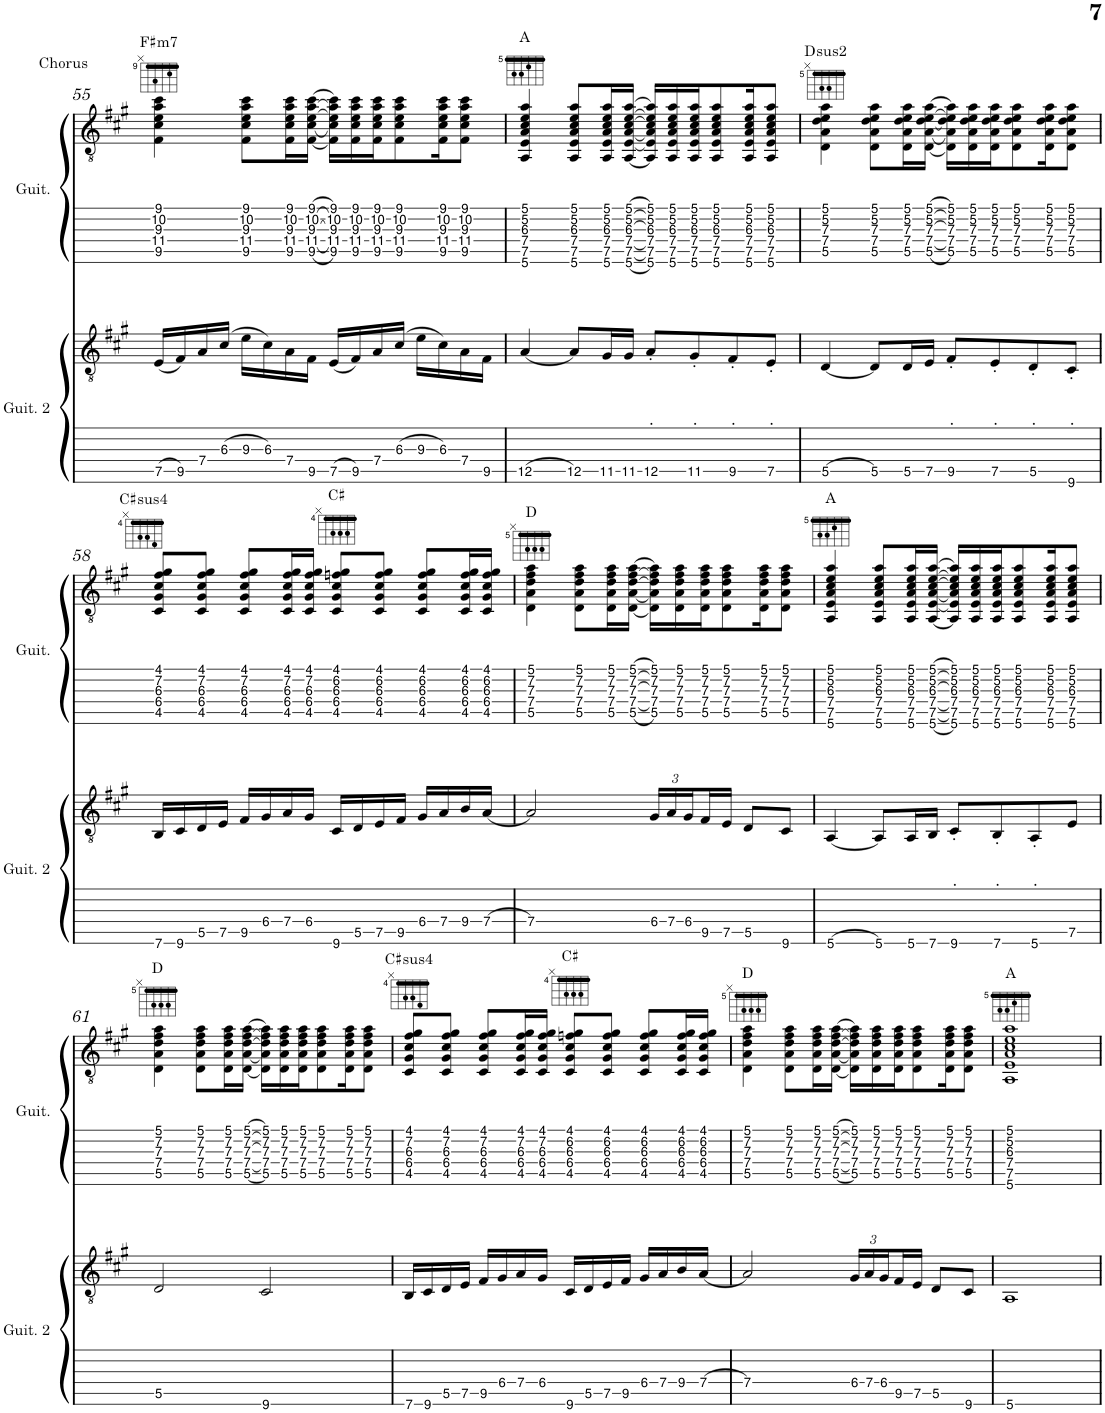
**kern	**kern	**kern	**kern	**harte
*part2	*part2	*part1	*part1	*part1
*staff4	*staff3	*staff2	*staff1	*
*I"Guitar 2	*	*I"Guitar 1	*	*
*I'Guit. 2	*	*I'Guit.	*	*
!!LO:PB:g=z
*	*clefGv2	*	*clefGv2	*
*k[f#c#g#]	*k[f#c#g#]	*k[f#c#g#]	*k[f#c#g#]	*
*M4/4	*M4/4	*M4/4	*M4/4	*
=55	=55	=55	=55	=55
!	!	!	!LO:TX:a:t=Chorus	!LO:H:kt=m7
16ELL	(16E/LL	4F# 4c# 4e 4a 4cc#	4F#\ 4c#\ 4e\ 4a\ 4cc#\	F#:min7
16F#J	16F#/)	.	.	.
16AL	16A/	.	.	.
16c#JJ	(16c#/JJ	.	.	.
16eLL	16e\LL	8F#\ 8c#\ 8e\ 8a\ 8cc#\L	8F#\ 8c#\ 8e\ 8a\ 8cc#\L	.
16c#J	16c#\)	.	.	.
16AL	16A\	16F#\ 16c#\ 16e\ 16a\ 16cc#\L	16F#\ 16c#\ 16e\ 16a\ 16cc#\L	.
16F#JJ	16F#\JJ	[16F#\ [16c#\ [16e\ [16a\ [16cc#\JJ	[16F#\ [16c#\ [16e\ [16a\ [16cc#\JJ	.
16ELL	(16E/LL	16F#]\ 16c#]\ 16e]\ 16a]\ 16cc#]\LL	16F#\] 16c#\] 16e\] 16a\] 16cc#\]LL	.
16F#J	16F#/)	16F#\ 16c#\ 16e\ 16a\ 16cc#\J	16F#\ 16c#\ 16e\ 16a\ 16cc#\	.
16AL	16A/	16F#\ 16c#\ 16e\ 16a\ 16cc#\K	16F#\ 16c#\ 16e\ 16a\ 16cc#\J	.
16c#JJ	(16c#/JJ	8F#\ 8c#\ 8e\ 8a\ 8cc#\J	8F#\ 8c#\ 8e\ 8a\ 8cc#\	.
16eLL	16e\LL	.	.	.
16c#J	16c#\)	16F#\ 16c#\ 16e\ 16a\ 16cc#\KL	16F#\ 16c#\ 16e\ 16a\ 16cc#\K	.
16AL	16A\	8F#\ 8c#\ 8e\ 8a\ 8cc#\J	8F#\ 8c#\ 8e\ 8a\ 8cc#\J	.
16F#JJ	16F#\JJ	.	.	.
=56	=56	=56	=56	=56
[4A	[4A/	4AA 4E 4A 4c# 4e 4a	4AA/ 4E/ 4A/ 4c#/ 4e/ 4a/	A:maj
8AL]	8A/L]	8AA\ 8E\ 8A\ 8c#\ 8e\ 8a\L	8AA/ 8E/ 8A/ 8c#/ 8e/ 8a/L	.
16G#L	16G#/L	16AA\ 16E\ 16A\ 16c#\ 16e\ 16a\L	16AA/ 16E/ 16A/ 16c#/ 16e/ 16a/L	.
16G#JJ	16G#/JJ	[16AA\ [16E\ [16A\ [16c#\ [16e\ [16a\JJ	[16AA/ [16E/ [16A/ [16c#/ [16e/ [16a/JJ	.
8A'L	8A'/L	16AA]\ 16E]\ 16A]\ 16c#]\ 16e]\ 16a]\LL	16AA/] 16E/] 16A/] 16c#/] 16e/] 16a/]LL	.
.	.	16AA\ 16E\ 16A\ 16c#\ 16e\ 16a\J	16AA/ 16E/ 16A/ 16c#/ 16e/ 16a/	.
8G#'J	8G#'/	16AA\ 16E\ 16A\ 16c#\ 16e\ 16a\K	16AA/ 16E/ 16A/ 16c#/ 16e/ 16a/J	.
.	.	8AA\ 8E\ 8A\ 8c#\ 8e\ 8a\J	8AA/ 8E/ 8A/ 8c#/ 8e/ 8a/	.
8F#'L	8F#'/	.	.	.
.	.	16AA\ 16E\ 16A\ 16c#\ 16e\ 16a\KL	16AA/ 16E/ 16A/ 16c#/ 16e/ 16a/K	.
8E'J	8E'/J	8AA\ 8E\ 8A\ 8c#\ 8e\ 8a\J	8AA/ 8E/ 8A/ 8c#/ 8e/ 8a/J	.
=57	=57	=57	=57	=57
!	!	!	!	!LO:H:kt=2
[4D	[4D/	4D 4A 4d 4e 4a	4D\ 4A\ 4d\ 4e\ 4a\	D:(1,2,5)
8DL]	8D/L]	8D\ 8A\ 8d\ 8e\ 8a\L	8D\ 8A\ 8d\ 8e\ 8a\L	.
16DL	16D/L	16D\ 16A\ 16d\ 16e\ 16a\L	16D\ 16A\ 16d\ 16e\ 16a\L	.
16EJJ	16E/JJ	[16D\ [16A\ [16d\ [16e\ [16a\JJ	[16D\ [16A\ [16d\ [16e\ [16a\JJ	.
8F#'L	8F#'/L	16D]\ 16A]\ 16d]\ 16e]\ 16a]\LL	16D\] 16A\] 16d\] 16e\] 16a\]LL	.
.	.	16D\ 16A\ 16d\ 16e\ 16a\J	16D\ 16A\ 16d\ 16e\ 16a\	.
8E'J	8E'/	16D\ 16A\ 16d\ 16e\ 16a\K	16D\ 16A\ 16d\ 16e\ 16a\J	.
.	.	8D\ 8A\ 8d\ 8e\ 8a\J	8D\ 8A\ 8d\ 8e\ 8a\	.
8D'L	8D'/	.	.	.
.	.	16D\ 16A\ 16d\ 16e\ 16a\KL	16D\ 16A\ 16d\ 16e\ 16a\K	.
8C#'J	8C#'/J	8D\ 8A\ 8d\ 8e\ 8a\J	8D\ 8A\ 8d\ 8e\ 8a\J	.
!!LO:LB:g=z
=58	=58	=58	=58	=58
!	!	!	!	!LO:H:kt=4
16BBLL	16BB/LL	8C#\ 8G#\ 8c#\ 8f#\ 8g#\L	8C#/ 8G#/ 8c#/ 8f#/ 8g#/L	C#:sus4
16C#J	16C#/	.	.	.
16DL	16D/	8C#\ 8G#\ 8c#\ 8f#\ 8g#\J	8C#/ 8G#/ 8c#/ 8f#/ 8g#/J	.
16EJJ	16E/JJ	.	.	.
16F#LL	16F#/LL	8C#\ 8G#\ 8c#\ 8f#\ 8g#\L	8C#/ 8G#/ 8c#/ 8f#/ 8g#/L	.
16G#J	16G#/	.	.	.
16AL	16A/	16C#\ 16G#\ 16c#\ 16f#\ 16g#\L	16C#/ 16G#/ 16c#/ 16f#/ 16g#/L	.
16G#JJ	16G#/JJ	16C#\ 16G#\ 16c#\ 16f#\ 16g#\JJ	16C#/ 16G#/ 16c#/ 16f#/ 16g#/JJ	.
16C#LL	16C#/LL	8C#\ 8G#\ 8c#\ 8fn\ 8g#\L	8C#/ 8G#/ 8c#/ 8fn/ 8g#/L	C#:maj
16DJ	16D/	.	.	.
16EL	16E/	8C#\ 8G#\ 8c#\ 8f\ 8g#\J	8C#/ 8G#/ 8c#/ 8f/ 8g#/J	.
16F#JJ	16F#/JJ	.	.	.
16G#LL	16G#/LL	8C#\ 8G#\ 8c#\ 8f\ 8g#\L	8C#/ 8G#/ 8c#/ 8f/ 8g#/L	.
16AJ	16A/	.	.	.
16BL	16B/	16C#\ 16G#\ 16c#\ 16f\ 16g#\L	16C#/ 16G#/ 16c#/ 16f/ 16g#/L	.
[16AJJ	[16A/JJ	16C#\ 16G#\ 16c#\ 16f\ 16g#\JJ	16C#/ 16G#/ 16c#/ 16f/ 16g#/JJ	.
=59	=59	=59	=59	=59
2A]	2A/]	4D 4A 4d 4f# 4a	4D\ 4A\ 4d\ 4f#\ 4a\	D:maj
.	.	8D\ 8A\ 8d\ 8f#\ 8a\L	8D\ 8A\ 8d\ 8f#\ 8a\L	.
.	.	16D\ 16A\ 16d\ 16f#\ 16a\L	16D\ 16A\ 16d\ 16f#\ 16a\L	.
.	.	[16D\ [16A\ [16d\ [16f#\ [16a\JJ	[16D\ [16A\ [16d\ [16f#\ [16a\JJ	.
*Xbrackettup	*Xbrackettup	*	*	*
24G#LL	24G#/LL	16D]\ 16A]\ 16d]\ 16f#]\ 16a]\LL	16D\] 16A\] 16d\] 16f#\] 16a\]LL	.
24A	24A/	.	.	.
.	.	16D\ 16A\ 16d\ 16f#\ 16a\J	16D\ 16A\ 16d\ 16f#\ 16a\	.
24G#J	24G#/	.	.	.
16F#L	16F#/	16D\ 16A\ 16d\ 16f#\ 16a\K	16D\ 16A\ 16d\ 16f#\ 16a\J	.
16EJJ	16E/JJ	8D\ 8A\ 8d\ 8f#\ 8a\J	8D\ 8A\ 8d\ 8f#\ 8a\	.
8DL	8D/L	.	.	.
.	.	16D\ 16A\ 16d\ 16f#\ 16a\KL	16D\ 16A\ 16d\ 16f#\ 16a\K	.
8C#J	8C#/J	8D\ 8A\ 8d\ 8f#\ 8a\J	8D\ 8A\ 8d\ 8f#\ 8a\J	.
=60	=60	=60	=60	=60
[4AA	[4AA/	4AA 4E 4A 4c# 4e 4a	4AA/ 4E/ 4A/ 4c#/ 4e/ 4a/	A:maj
8AAL]	8AA/L]	8AA\ 8E\ 8A\ 8c#\ 8e\ 8a\L	8AA/ 8E/ 8A/ 8c#/ 8e/ 8a/L	.
16AAL	16AA/L	16AA\ 16E\ 16A\ 16c#\ 16e\ 16a\L	16AA/ 16E/ 16A/ 16c#/ 16e/ 16a/L	.
16BBJJ	16BB/JJ	[16AA\ [16E\ [16A\ [16c#\ [16e\ [16a\JJ	[16AA/ [16E/ [16A/ [16c#/ [16e/ [16a/JJ	.
8C#'L	8C#'/L	16AA]\ 16E]\ 16A]\ 16c#]\ 16e]\ 16a]\LL	16AA/] 16E/] 16A/] 16c#/] 16e/] 16a/]LL	.
.	.	16AA\ 16E\ 16A\ 16c#\ 16e\ 16a\J	16AA/ 16E/ 16A/ 16c#/ 16e/ 16a/	.
8BB'J	8BB'/	16AA\ 16E\ 16A\ 16c#\ 16e\ 16a\K	16AA/ 16E/ 16A/ 16c#/ 16e/ 16a/J	.
.	.	8AA\ 8E\ 8A\ 8c#\ 8e\ 8a\J	8AA/ 8E/ 8A/ 8c#/ 8e/ 8a/	.
8AA'L	8AA'/	.	.	.
.	.	16AA\ 16E\ 16A\ 16c#\ 16e\ 16a\KL	16AA/ 16E/ 16A/ 16c#/ 16e/ 16a/K	.
8EJ	8E/J	8AA\ 8E\ 8A\ 8c#\ 8e\ 8a\J	8AA/ 8E/ 8A/ 8c#/ 8e/ 8a/J	.
!!LO:LB:g=z
=61	=61	=61	=61	=61
2D	2D/	4D 4A 4d 4f# 4a	4D\ 4A\ 4d\ 4f#\ 4a\	D:maj
.	.	8D\ 8A\ 8d\ 8f#\ 8a\L	8D\ 8A\ 8d\ 8f#\ 8a\L	.
.	.	16D\ 16A\ 16d\ 16f#\ 16a\L	16D\ 16A\ 16d\ 16f#\ 16a\L	.
.	.	[16D\ [16A\ [16d\ [16f#\ [16a\JJ	[16D\ [16A\ [16d\ [16f#\ [16a\JJ	.
2C#	2C#/	16D]\ 16A]\ 16d]\ 16f#]\ 16a]\LL	16D\] 16A\] 16d\] 16f#\] 16a\]LL	.
.	.	16D\ 16A\ 16d\ 16f#\ 16a\J	16D\ 16A\ 16d\ 16f#\ 16a\	.
.	.	16D\ 16A\ 16d\ 16f#\ 16a\K	16D\ 16A\ 16d\ 16f#\ 16a\J	.
.	.	8D\ 8A\ 8d\ 8f#\ 8a\J	8D\ 8A\ 8d\ 8f#\ 8a\	.
.	.	16D\ 16A\ 16d\ 16f#\ 16a\KL	16D\ 16A\ 16d\ 16f#\ 16a\K	.
.	.	8D\ 8A\ 8d\ 8f#\ 8a\J	8D\ 8A\ 8d\ 8f#\ 8a\J	.
=62	=62	=62	=62	=62
!	!	!	!	!LO:H:kt=4
16BBLL	16BB/LL	8C#\ 8G#\ 8c#\ 8f#\ 8g#\L	8C#/ 8G#/ 8c#/ 8f#/ 8g#/L	C#:sus4
16C#J	16C#/	.	.	.
16DL	16D/	8C#\ 8G#\ 8c#\ 8f#\ 8g#\J	8C#/ 8G#/ 8c#/ 8f#/ 8g#/J	.
16EJJ	16E/JJ	.	.	.
16F#LL	16F#/LL	8C#\ 8G#\ 8c#\ 8f#\ 8g#\L	8C#/ 8G#/ 8c#/ 8f#/ 8g#/L	.
16G#J	16G#/	.	.	.
16AL	16A/	16C#\ 16G#\ 16c#\ 16f#\ 16g#\L	16C#/ 16G#/ 16c#/ 16f#/ 16g#/L	.
16G#JJ	16G#/JJ	16C#\ 16G#\ 16c#\ 16f#\ 16g#\JJ	16C#/ 16G#/ 16c#/ 16f#/ 16g#/JJ	.
16C#LL	16C#/LL	8C#\ 8G#\ 8c#\ 8fn\ 8g#\L	8C#/ 8G#/ 8c#/ 8fn/ 8g#/L	C#:maj
16DJ	16D/	.	.	.
16EL	16E/	8C#\ 8G#\ 8c#\ 8f\ 8g#\J	8C#/ 8G#/ 8c#/ 8f/ 8g#/J	.
16F#JJ	16F#/JJ	.	.	.
16G#LL	16G#/LL	8C#\ 8G#\ 8c#\ 8f\ 8g#\L	8C#/ 8G#/ 8c#/ 8f/ 8g#/L	.
16AJ	16A/	.	.	.
16BL	16B/	16C#\ 16G#\ 16c#\ 16f\ 16g#\L	16C#/ 16G#/ 16c#/ 16f/ 16g#/L	.
[16AJJ	[16A/JJ	16C#\ 16G#\ 16c#\ 16f\ 16g#\JJ	16C#/ 16G#/ 16c#/ 16f/ 16g#/JJ	.
=63	=63	=63	=63	=63
2A]	2A/]	4D 4A 4d 4f# 4a	4D\ 4A\ 4d\ 4f#\ 4a\	D:maj
.	.	8D\ 8A\ 8d\ 8f#\ 8a\L	8D\ 8A\ 8d\ 8f#\ 8a\L	.
.	.	16D\ 16A\ 16d\ 16f#\ 16a\L	16D\ 16A\ 16d\ 16f#\ 16a\L	.
.	.	[16D\ [16A\ [16d\ [16f#\ [16a\JJ	[16D\ [16A\ [16d\ [16f#\ [16a\JJ	.
24G#LL	24G#/LL	16D]\ 16A]\ 16d]\ 16f#]\ 16a]\LL	16D\] 16A\] 16d\] 16f#\] 16a\]LL	.
24A	24A/	.	.	.
.	.	16D\ 16A\ 16d\ 16f#\ 16a\J	16D\ 16A\ 16d\ 16f#\ 16a\	.
24G#J	24G#/	.	.	.
16F#L	16F#/	16D\ 16A\ 16d\ 16f#\ 16a\K	16D\ 16A\ 16d\ 16f#\ 16a\J	.
16EJJ	16E/JJ	8D\ 8A\ 8d\ 8f#\ 8a\J	8D\ 8A\ 8d\ 8f#\ 8a\	.
8DL	8D/L	.	.	.
.	.	16D\ 16A\ 16d\ 16f#\ 16a\KL	16D\ 16A\ 16d\ 16f#\ 16a\K	.
8C#J	8C#/J	8D\ 8A\ 8d\ 8f#\ 8a\J	8D\ 8A\ 8d\ 8f#\ 8a\J	.
=64	=64	=64	=64	=64
1AA	1AA	1AA 1E 1A 1c# 1e 1a	1AA 1E 1A 1c# 1e 1a	A:maj
=	=	=	=	=
*-	*-	*-	*-	*-
